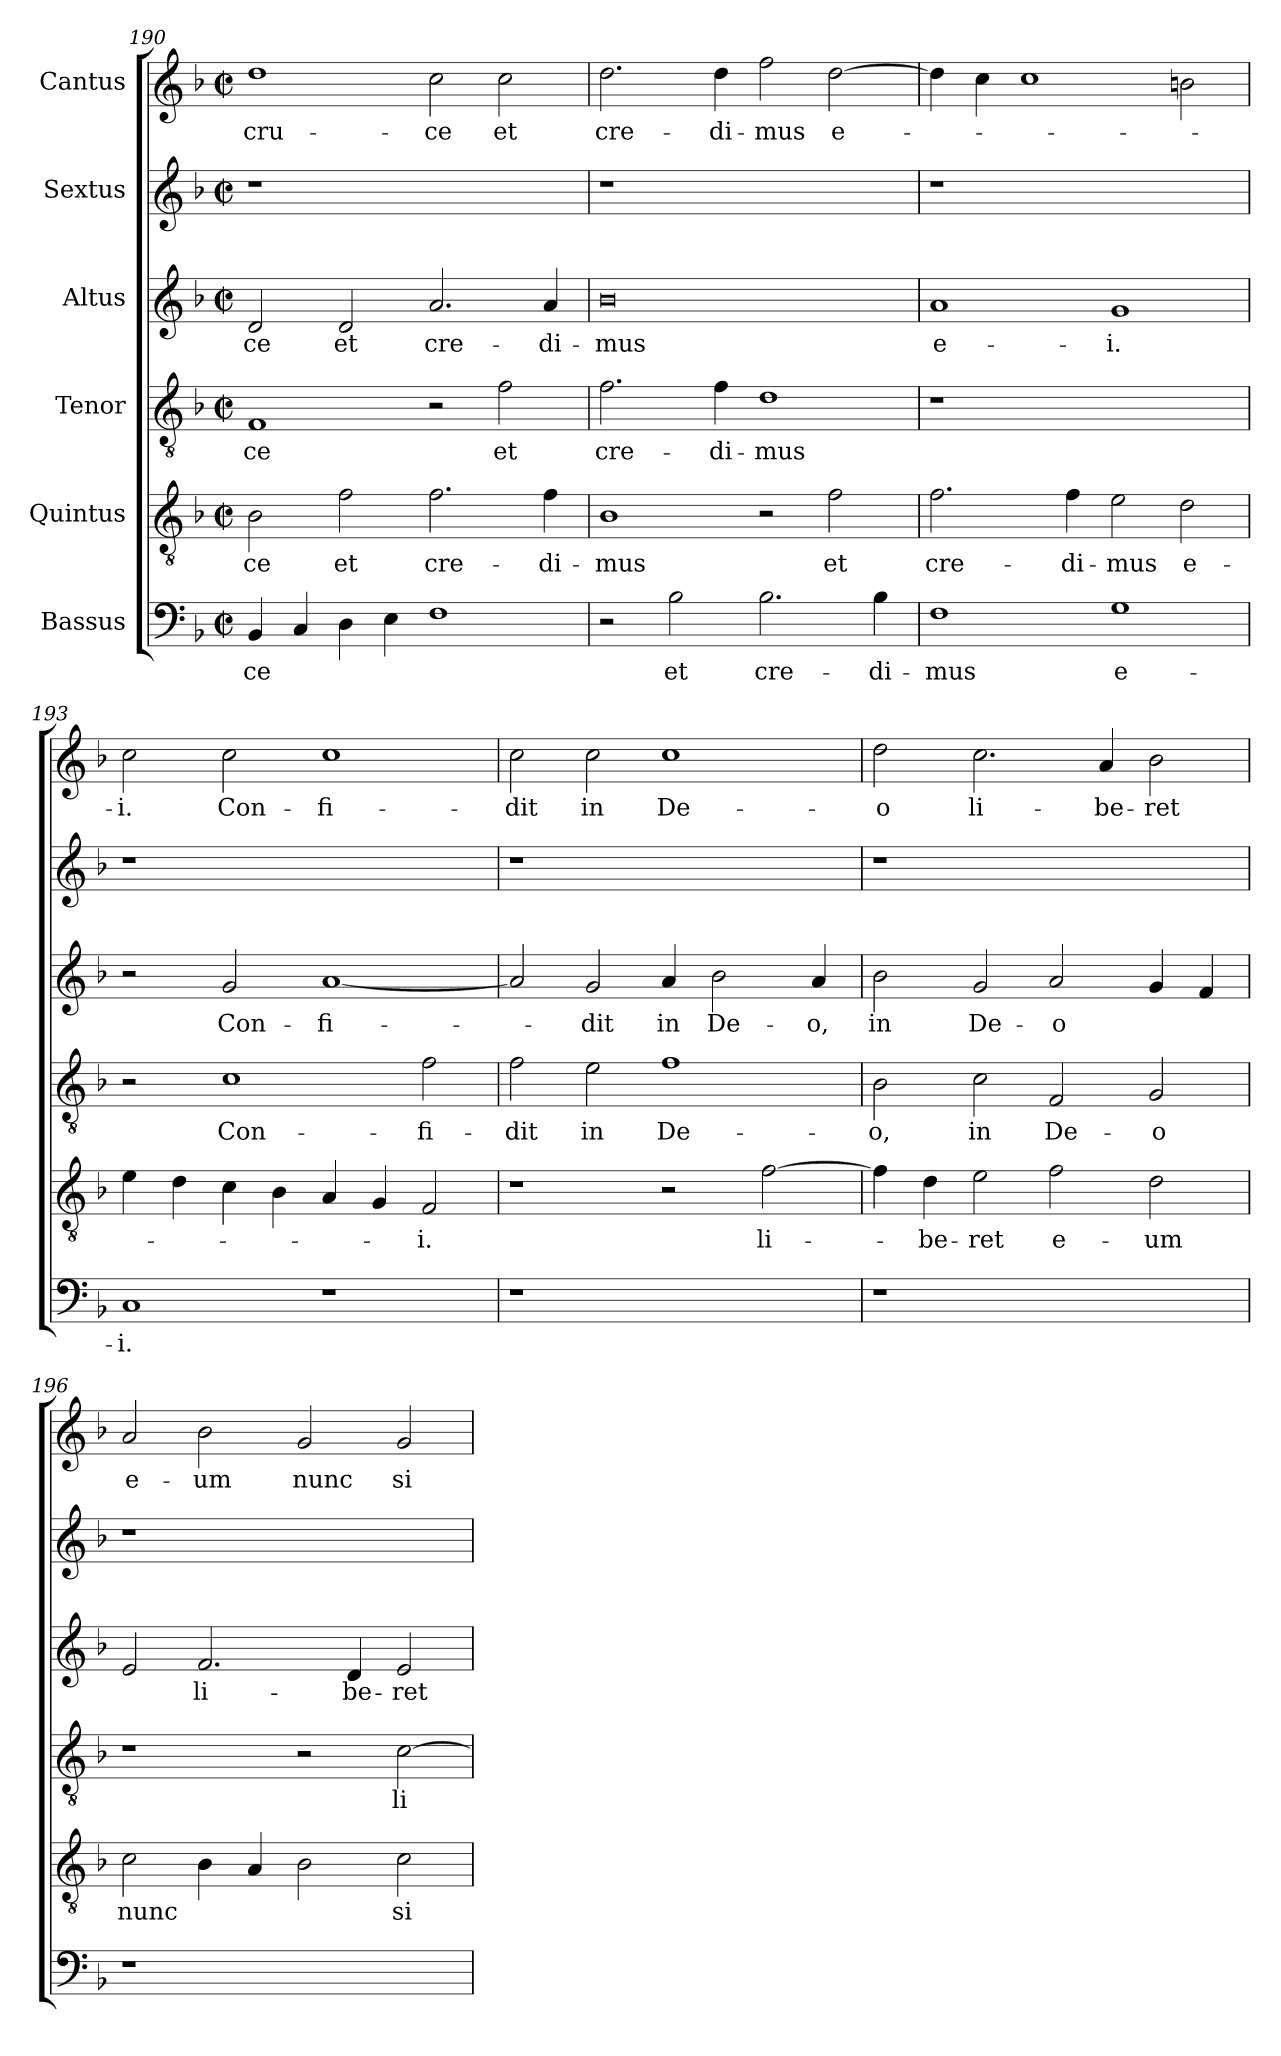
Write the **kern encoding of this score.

**kern	**text	**kern	**text	**kern	**text	**kern	**text	**kern	**kern	**text
*part6	*part6	*part5	*part5	*part4	*part4	*part3	*part3	*part2	*part1	*part1
*staff6	*staff6	*staff5	*staff5	*staff4	*staff4	*staff3	*staff3	*staff2	*staff1	*staff1
*I"Bassus	*	*I"Quintus	*	*I"Tenor	*	*I"Altus	*	*I"Sextus	*I"Cantus	*
*clefF4	*	*clefGv2	*	*clefGv2	*	*clefG2	*	*clefG2	*clefG2	*
*k[b-]	*	*k[b-]	*	*k[b-]	*	*k[b-]	*	*k[b-]	*k[b-]	*
*F:	*	*F:	*	*F:	*	*F:	*	*F:	*F:	*
*M2/2	*	*M2/2	*	*M2/2	*	*M2/2	*	*M2/2	*M2/2	*
*met(c|)	*	*met(c|)	*	*met(c|)	*	*met(c|)	*	*met(c|)	*met(c|)	*
=190	=190	=190	=190	=190	=190	=190	=190	=190	=190	=190
!	!LO:LY:b	!	!LO:LY:b	!	!LO:LY:b	!	!LO:LY:b	!	!	!LO:LY:b
4BB-/	-ce	2B-\	-ce	1F	-ce	2d/	-ce	1r	1dd	cru-
4C/	.	.	.	.	.	.	.	.	.	.
!	!	!	!LO:LY:b	!	!	!	!LO:LY:b	!	!	!
4D\	.	2f\	et	.	.	2d/	et	.	.	.
4E\	.	.	.	.	.	.	.	.	.	.
!	!	!	!LO:LY:b	!	!	!	!LO:LY:b	!	!	!LO:LY:b
1F	.	2.f\	cre-	2r	.	2.a/	cre-	1ryy	2cc\	-ce
!	!	!	!	!	!LO:LY:b	!	!	!	!	!LO:LY:b
.	.	.	.	2f\	et	.	.	.	2cc\	et
!	!	!	!LO:LY:b	!	!	!	!LO:LY:b	!	!	!
.	.	4f\	-di-	.	.	4a/	-di-	.	.	.
=191	=191	=191	=191	=191	=191	=191	=191	=191	=191	=191
!	!	!	!LO:LY:b	!	!LO:LY:b	!	!LO:LY:b	!	!	!LO:LY:b
2r	.	1B-	-mus	2.f\	cre-	0b-	-mus	1r	2.dd\	cre-
!	!LO:LY:b	!	!	!	!	!	!	!	!	!
2B-\	et	.	.	.	.	.	.	.	.	.
!	!	!	!	!	!LO:LY:b	!	!	!	!	!LO:LY:b
.	.	.	.	4f\	-di-	.	.	.	4dd\	-di-
!	!LO:LY:b	!	!	!	!LO:LY:b	!	!	!	!	!LO:LY:b
2.B-\	cre-	2r	.	1d	-mus	.	.	1ryy	2ff\	-mus
!	!	!	!LO:LY:b	!	!	!	!	!	!	!LO:LY:b
.	.	2f\	et	.	.	.	.	.	[2dd\	e-
!	!LO:LY:b	!	!	!	!	!	!	!	!	!
4B-\	-di-	.	.	.	.	.	.	.	.	.
=192	=192	=192	=192	=192	=192	=192	=192	=192	=192	=192
!	!LO:LY:b	!	!LO:LY:b	!	!	!	!LO:LY:b	!	!	!
1F	-mus	2.f\	cre-	1r	.	1a	e-	1r	4dd\]	.
.	.	.	.	.	.	.	.	.	4cc\	.
.	.	.	.	.	.	.	.	.	1cc	.
!	!	!	!LO:LY:b	!	!	!	!	!	!	!
.	.	4f\	-di-	.	.	.	.	.	.	.
!	!LO:LY:b	!	!LO:LY:b	!	!	!	!LO:LY:b	!	!	!
1G	e-	2e\	-mus	1ryy	.	1g	-i.	1ryy	.	.
!	!	!	!LO:LY:b	!	!	!	!	!	!	!
.	.	2d\	e-	.	.	.	.	.	2bn\	.
=193	=193	=193	=193	=193	=193	=193	=193	=193	=193	=193
!	!LO:LY:b	!	!	!	!	!	!	!	!	!LO:LY:b
1C	-i.	4e\	.	2r	.	2r	.	1r	2cc\	-i.
.	.	4d\	.	.	.	.	.	.	.	.
!	!	!	!	!	!LO:LY:b	!	!LO:LY:b	!	!	!LO:LY:b
.	.	4c\	.	1c	Con-	2g/	Con-	.	2cc\	Con-
.	.	4B-\	.	.	.	.	.	.	.	.
!	!	!	!	!	!	!	!LO:LY:b	!	!	!LO:LY:b
1r	.	4A/	.	.	.	[1a	-fi-	1ryy	1cc	-fi-
.	.	4G/	.	.	.	.	.	.	.	.
!	!	!	!LO:LY:b	!	!LO:LY:b	!	!	!	!	!
.	.	2F/	-i.	2f\	-fi-	.	.	.	.	.
=194	=194	=194	=194	=194	=194	=194	=194	=194	=194	=194
!	!	!	!	!	!LO:LY:b	!	!	!	!	!LO:LY:b
1r	.	1r	.	2f\	-dit	2a/]	.	1r	2cc\	-dit
!	!	!	!	!	!LO:LY:b	!	!LO:LY:b	!	!	!LO:LY:b
.	.	.	.	2e\	in	2g/	-dit	.	2cc\	in
!	!	!	!	!	!LO:LY:b	!	!LO:LY:b	!	!	!LO:LY:b
1ryy	.	2r	.	1f	De-	4a/	in	1ryy	1cc	De-
!	!	!	!	!	!	!	!LO:LY:b	!	!	!
.	.	.	.	.	.	2b-\	De-	.	.	.
!	!	!	!LO:LY:b	!	!	!	!	!	!	!
.	.	[2f\	li-	.	.	.	.	.	.	.
!	!	!	!	!	!	!	!LO:LY:b	!	!	!
.	.	.	.	.	.	4a/	-o,	.	.	.
!!LO:LB:g=z
=195	=195	=195	=195	=195	=195	=195	=195	=195	=195	=195
!	!	!	!	!	!LO:LY:b	!	!LO:LY:b	!	!	!LO:LY:b
1r	.	4f\]	.	2B-\	-o,	2b-\	in	1r	2dd\	-o
!	!	!	!LO:LY:b	!	!	!	!	!	!	!
.	.	4d\	-be-	.	.	.	.	.	.	.
!	!	!	!LO:LY:b	!	!LO:LY:b	!	!LO:LY:b	!	!	!LO:LY:b
.	.	2e\	-ret	2c\	in	2g/	De-	.	2.cc\	li-
!	!	!	!LO:LY:b	!	!LO:LY:b	!	!LO:LY:b	!	!	!
1ryy	.	2f\	e-	2F/	De-	2a/	-o	1ryy	.	.
!	!	!	!	!	!	!	!	!	!	!LO:LY:b
.	.	.	.	.	.	.	.	.	4a/	-be-
!	!	!	!LO:LY:b	!	!LO:LY:b	!	!	!	!	!LO:LY:b
.	.	2d\	-um	2G/	-o	4g/	.	.	2b-\	-ret
.	.	.	.	.	.	4f/	.	.	.	.
=196	=196	=196	=196	=196	=196	=196	=196	=196	=196	=196
!	!	!	!LO:LY:b	!	!	!	!	!	!	!LO:LY:b
1r	.	2c\	nunc	1r	.	2e/	.	1r	2a/	e-
!	!	!	!	!	!	!	!LO:LY:b	!	!	!LO:LY:b
.	.	4B-\	.	.	.	2.f/	li-	.	2b-\	-um
.	.	4A/	.	.	.	.	.	.	.	.
!	!	!	!	!	!	!	!	!	!	!LO:LY:b
1ryy	.	2B-\	.	2r	.	.	.	1ryy	2g/	nunc
!	!	!	!	!	!	!	!LO:LY:b	!	!	!
.	.	.	.	.	.	4d/	-be-	.	.	.
!	!	!	!LO:LY:b	!	!LO:LY:b	!	!LO:LY:b	!	!	!LO:LY:b
.	.	2c\	si	[2c\	li-	2e/	-ret	.	2g/	si
=	=	=	=	=	=	=	=	=	=	=
*-	*-	*-	*-	*-	*-	*-	*-	*-	*-	*-
